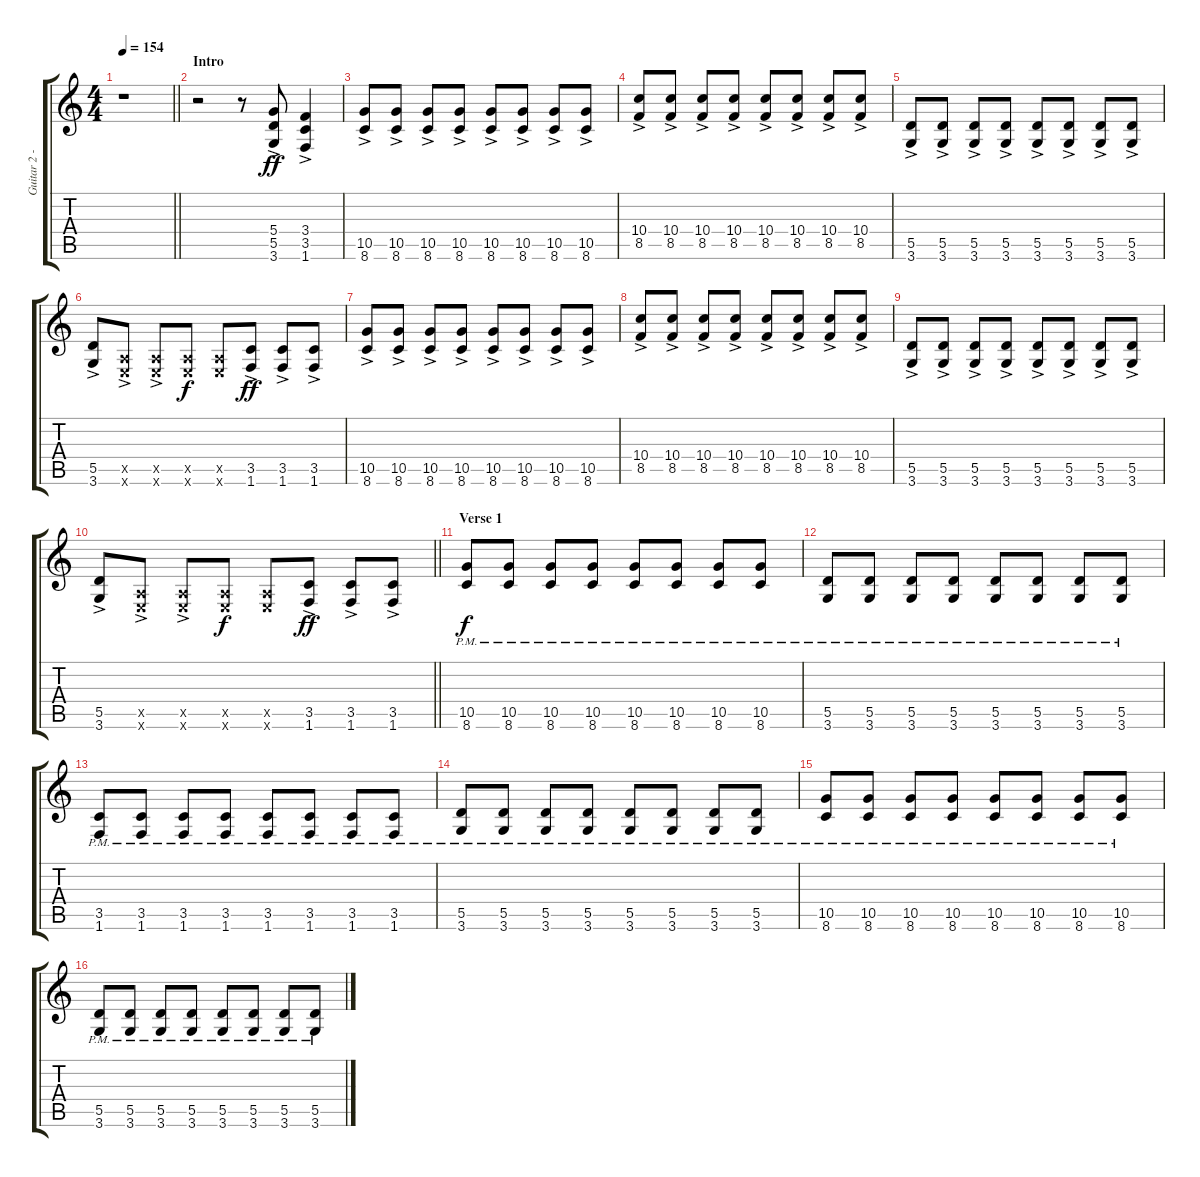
\track ("Guitar 2 - Tom " "Guitar 2 -") {instrument distortionguitar}
\staff {score tabs}
\tuning (E4 B3 G3 D3 A2 E2) {hide}
\ts (4 4)
\tempo 154
\clef g2
\barLineRight lightlight
\ks c
r.1{dy ff instrument distortionguitar} |
\section ("" "Intro")
r.2{volume 16} r.8 (5.4{ac} 5.5{ac} 3.6{ac}).8 (3.4{ac} 3.5{ac} 1.6{ac}).4 |
(10.5{ac} 8.6{ac}).8 (10.5{ac} 8.6{ac}).8 (10.5{ac} 8.6{ac}).8 (10.5{ac} 8.6{ac}).8 (10.5{ac} 8.6{ac}).8 (10.5{ac} 8.6{ac}).8 (10.5{ac} 8.6{ac}).8 (10.5{ac} 8.6{ac}).8 |
(10.4{ac} 8.5{ac}).8 (10.4{ac} 8.5{ac}).8 (10.4{ac} 8.5{ac}).8 (10.4{ac} 8.5{ac}).8 (10.4{ac} 8.5{ac}).8 (10.4{ac} 8.5{ac}).8 (10.4{ac} 8.5{ac}).8 (10.4{ac} 8.5{ac}).8 |
(5.5{ac} 3.6{ac}).8 (5.5{ac} 3.6{ac}).8 (5.5{ac} 3.6{ac}).8 (5.5{ac} 3.6{ac}).8 (5.5{ac} 3.6{ac}).8 (5.5{ac} 3.6{ac}).8 (5.5{ac} 3.6{ac}).8 (5.5{ac} 3.6{ac}).8 |
(5.5{ac} 3.6{ac}).8 (0.5{ac x} 0.6{ac x}).8 (0.5{ac x} 0.6{ac x}).8 (0.5{x} 0.6{x}).8{dy f} (0.5{x} 0.6{x}).8 (3.5{ac} 1.6{ac}).8{dy ff} (3.5{ac} 1.6{ac}).8 (3.5{ac} 1.6{ac}).8 |
(10.5{ac} 8.6{ac}).8 (10.5{ac} 8.6{ac}).8 (10.5{ac} 8.6{ac}).8 (10.5{ac} 8.6{ac}).8 (10.5{ac} 8.6{ac}).8 (10.5{ac} 8.6{ac}).8 (10.5{ac} 8.6{ac}).8 (10.5{ac} 8.6{ac}).8 |
(10.4{ac} 8.5{ac}).8 (10.4{ac} 8.5{ac}).8 (10.4{ac} 8.5{ac}).8 (10.4{ac} 8.5{ac}).8 (10.4{ac} 8.5{ac}).8 (10.4{ac} 8.5{ac}).8 (10.4{ac} 8.5{ac}).8 (10.4{ac} 8.5{ac}).8 |
(5.5{ac} 3.6{ac}).8 (5.5{ac} 3.6{ac}).8 (5.5{ac} 3.6{ac}).8 (5.5{ac} 3.6{ac}).8 (5.5{ac} 3.6{ac}).8 (5.5{ac} 3.6{ac}).8 (5.5{ac} 3.6{ac}).8 (5.5{ac} 3.6{ac}).8 |
\barLineRight lightlight
(5.5{ac} 3.6{ac}).8 (0.5{ac x} 0.6{ac x}).8 (0.5{ac x} 0.6{ac x}).8 (0.5{x} 0.6{x}).8{dy f} (0.5{x} 0.6{x}).8 (3.5{ac} 1.6{ac}).8{dy ff} (3.5{ac} 1.6{ac}).8 (3.5{ac} 1.6{ac}).8 |
\section ("" "Verse 1")
(10.5 8.6{pm}).8{dy f volume 12} (10.5 8.6{pm}).8 (10.5 8.6{pm}).8 (10.5 8.6{pm}).8 (10.5 8.6{pm}).8 (10.5 8.6{pm}).8 (10.5 8.6{pm}).8 (10.5 8.6{pm}).8 |
(5.5 3.6{pm}).8 (5.5 3.6{pm}).8 (5.5 3.6{pm}).8 (5.5 3.6{pm}).8 (5.5 3.6{pm}).8 (5.5 3.6{pm}).8 (5.5 3.6{pm}).8 (5.5 3.6{pm}).8 |
(3.5 1.6{pm}).8 (3.5 1.6{pm}).8 (3.5 1.6{pm}).8 (3.5 1.6{pm}).8 (3.5 1.6{pm}).8 (3.5 1.6{pm}).8 (3.5 1.6{pm}).8 (3.5 1.6{pm}).8 |
(5.5 3.6{pm}).8 (5.5 3.6{pm}).8 (5.5 3.6{pm}).8 (5.5 3.6{pm}).8 (5.5 3.6{pm}).8 (5.5 3.6{pm}).8 (5.5 3.6{pm}).8 (5.5 3.6{pm}).8 |
(10.5 8.6{pm}).8 (10.5 8.6{pm}).8 (10.5 8.6{pm}).8 (10.5 8.6{pm}).8 (10.5 8.6{pm}).8 (10.5 8.6{pm}).8 (10.5 8.6{pm}).8 (10.5 8.6{pm}).8 |
(5.5 3.6{pm}).8 (5.5 3.6{pm}).8 (5.5 3.6{pm}).8 (5.5 3.6{pm}).8 (5.5 3.6{pm}).8 (5.5 3.6{pm}).8 (5.5 3.6{pm}).8 (5.5 3.6{pm}).8
